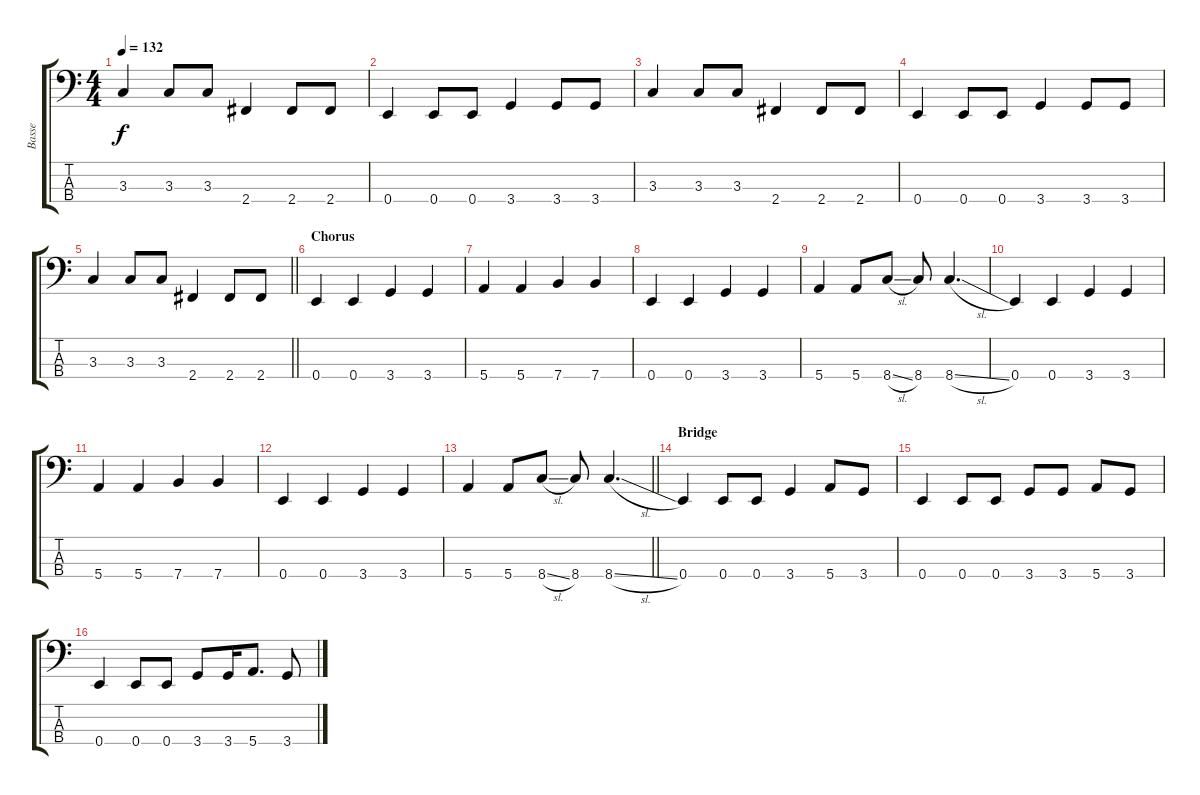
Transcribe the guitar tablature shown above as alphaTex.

\track ("Basse" "Basse") {instrument electricbassfinger}
\staff {score tabs}
\tuning (G2 D2 A1 E1) {hide}
\ts (4 4)
\tempo 132
\clef f4
\ks c
3.3.4{dy f} 3.3.8 3.3.8 2.4.4 2.4.8 2.4.8 |
0.4.4 0.4.8 0.4.8 3.4.4 3.4.8 3.4.8 |
3.3.4 3.3.8 3.3.8 2.4.4 2.4.8 2.4.8 |
0.4.4 0.4.8 0.4.8 3.4.4 3.4.8 3.4.8 |
\barLineRight lightlight
3.3.4 3.3.8 3.3.8 2.4.4 2.4.8 2.4.8 |
\section ("" "Chorus")
0.4.4 0.4.4 3.4.4 3.4.4 |
5.4.4 5.4.4 7.4.4 7.4.4 |
0.4.4 0.4.4 3.4.4 3.4.4 |
5.4.4 5.4.8 8.4{sl}.8 8.4.8 8.4{sl}.4{d} |
0.4.4 0.4.4 3.4.4 3.4.4 |
5.4.4 5.4.4 7.4.4 7.4.4 |
0.4.4 0.4.4 3.4.4 3.4.4 |
\barLineRight lightlight
5.4.4 5.4.8 8.4{sl}.8 8.4.8 8.4{sl}.4{d} |
\section ("" "Bridge")
0.4.4 0.4.8 0.4.8 3.4.4 5.4.8 3.4.8 |
0.4.4 0.4.8 0.4.8 3.4.8 3.4.8 5.4.8 3.4.8 |
0.4.4 0.4.8 0.4.8 3.4.8 3.4.16 5.4.8{d} 3.4.8
